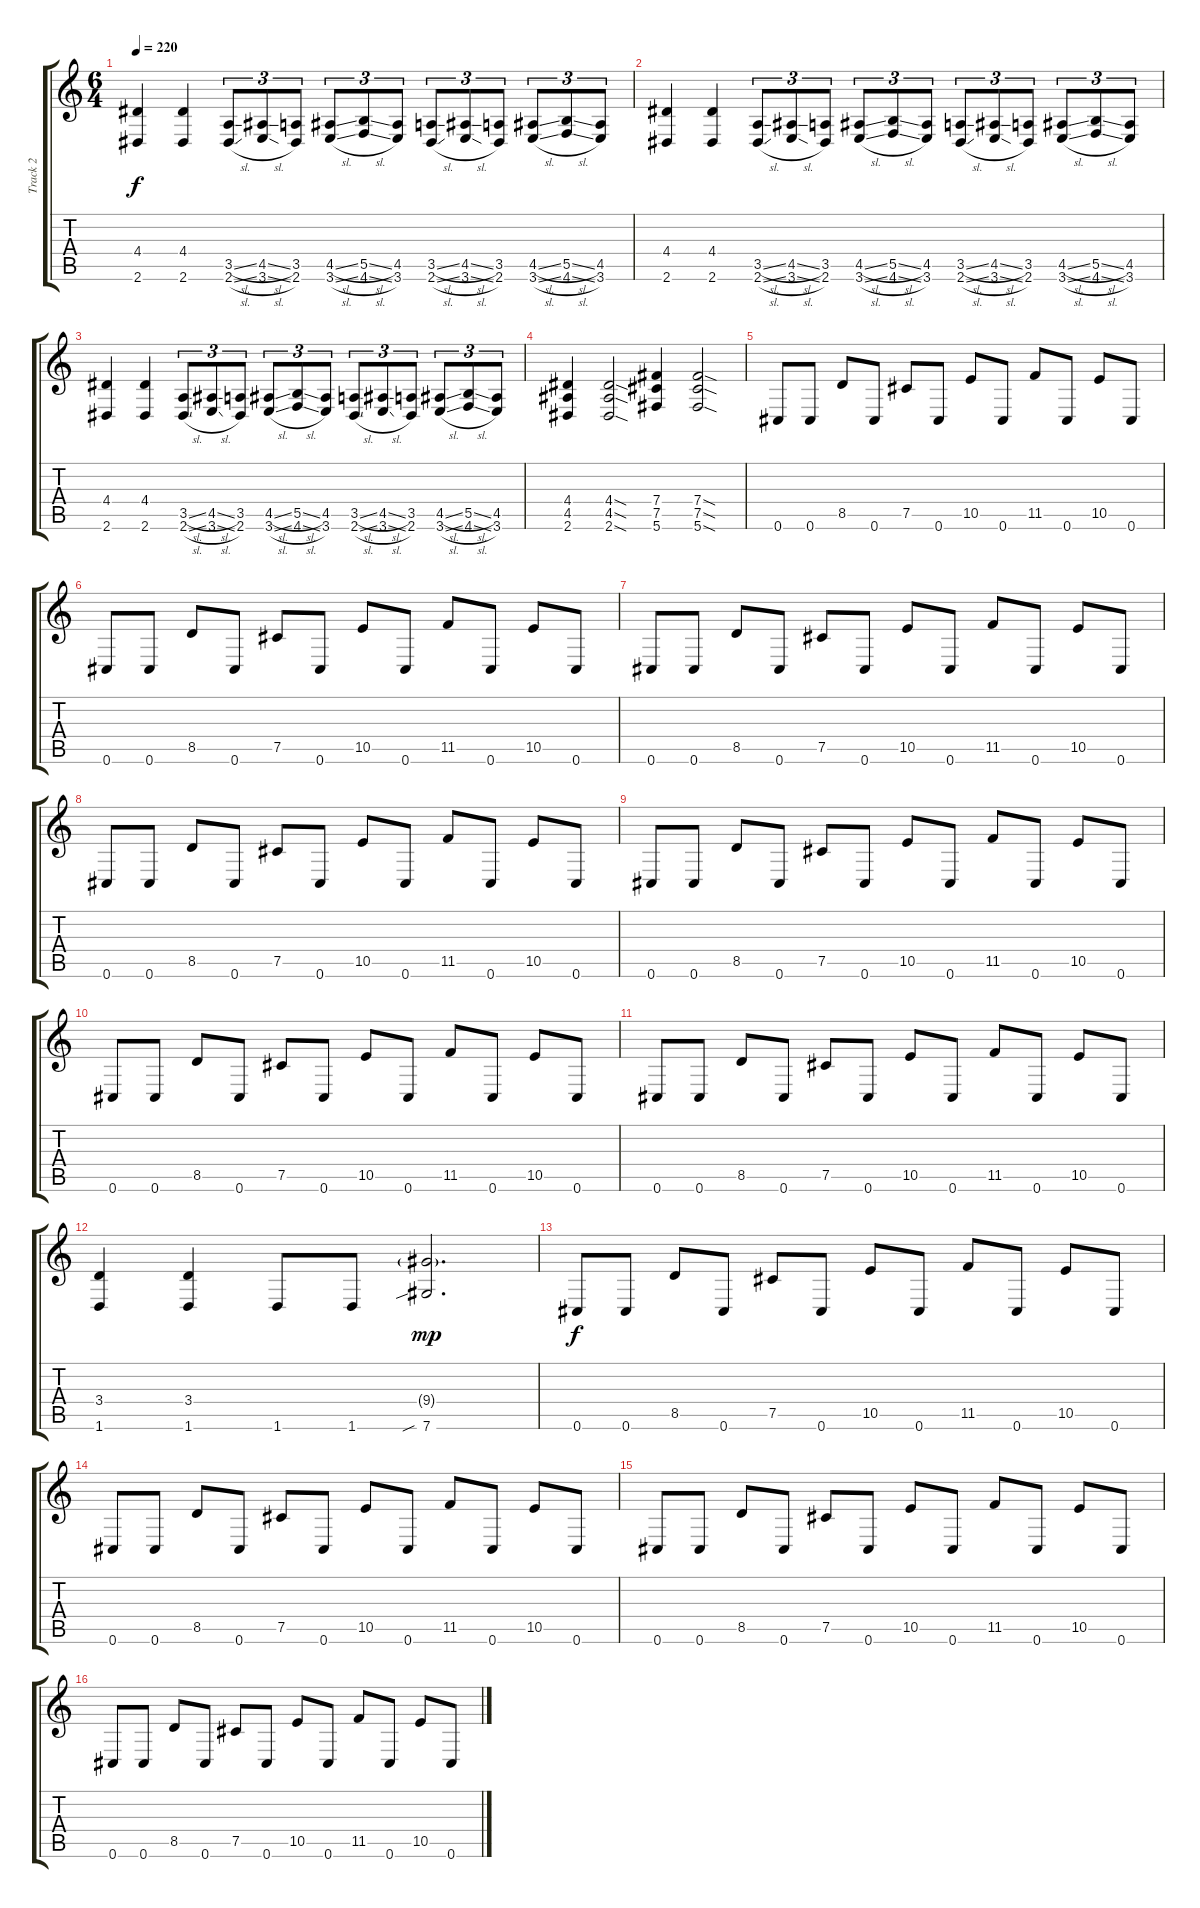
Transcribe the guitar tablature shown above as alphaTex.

\track ("Track 2" "Track 2") {instrument distortionguitar}
\staff {score tabs}
\tuning (Db4 Ab3 E3 B2 Gb2 Db2) {hide}
\ts (6 4)
\tempo 220
\clef g2
\ks c
(4.4 2.6).4{dy f} (4.4 2.6).4 (3.5{sl} 2.6{sl}).8{tu (3 2)} (4.5{sl} 3.6{sl}).8{tu (3 2)} (3.5 2.6).8{tu (3 2)} (4.5{sl} 3.6{sl}).8{tu (3 2)} (5.5{sl} 4.6{sl}).8{tu (3 2)} (4.5 3.6).8{tu (3 2)} (3.5{sl} 2.6{sl}).8{tu (3 2)} (4.5{sl} 3.6{sl}).8{tu (3 2)} (3.5 2.6).8{tu (3 2)} (4.5{sl} 3.6{sl}).8{tu (3 2)} (5.5{sl} 4.6{sl}).8{tu (3 2)} (4.5 3.6).8{tu (3 2)} |
(4.4 2.6).4 (4.4 2.6).4 (3.5{sl} 2.6{sl}).8{tu (3 2)} (4.5{sl} 3.6{sl}).8{tu (3 2)} (3.5 2.6).8{tu (3 2)} (4.5{sl} 3.6{sl}).8{tu (3 2)} (5.5{sl} 4.6{sl}).8{tu (3 2)} (4.5 3.6).8{tu (3 2)} (3.5{sl} 2.6{sl}).8{tu (3 2)} (4.5{sl} 3.6{sl}).8{tu (3 2)} (3.5 2.6).8{tu (3 2)} (4.5{sl} 3.6{sl}).8{tu (3 2)} (5.5{sl} 4.6{sl}).8{tu (3 2)} (4.5 3.6).8{tu (3 2)} |
(4.4 2.6).4 (4.4 2.6).4 (3.5{sl} 2.6{sl}).8{tu (3 2)} (4.5{sl} 3.6{sl}).8{tu (3 2)} (3.5 2.6).8{tu (3 2)} (4.5{sl} 3.6{sl}).8{tu (3 2)} (5.5{sl} 4.6{sl}).8{tu (3 2)} (4.5 3.6).8{tu (3 2)} (3.5{sl} 2.6{sl}).8{tu (3 2)} (4.5{sl} 3.6{sl}).8{tu (3 2)} (3.5 2.6).8{tu (3 2)} (4.5{sl} 3.6{sl}).8{tu (3 2)} (5.5{sl} 4.6{sl}).8{tu (3 2)} (4.5 3.6).8{tu (3 2)} |
(4.4 4.5 2.6).4 (4.4{sod} 4.5{sod} 2.6{sod}).2 (7.4 7.5 5.6).4 (7.4{sod} 7.5{sod} 5.6{sod}).2 |
0.6.8 0.6.8 8.5.8 0.6.8 7.5.8 0.6.8 10.5.8 0.6.8 11.5.8 0.6.8 10.5.8 0.6.8 |
0.6.8 0.6.8 8.5.8 0.6.8 7.5.8 0.6.8 10.5.8 0.6.8 11.5.8 0.6.8 10.5.8 0.6.8 |
0.6.8 0.6.8 8.5.8 0.6.8 7.5.8 0.6.8 10.5.8 0.6.8 11.5.8 0.6.8 10.5.8 0.6.8 |
0.6.8 0.6.8 8.5.8 0.6.8 7.5.8 0.6.8 10.5.8 0.6.8 11.5.8 0.6.8 10.5.8 0.6.8 |
0.6.8 0.6.8 8.5.8 0.6.8 7.5.8 0.6.8 10.5.8 0.6.8 11.5.8 0.6.8 10.5.8 0.6.8 |
0.6.8 0.6.8 8.5.8 0.6.8 7.5.8 0.6.8 10.5.8 0.6.8 11.5.8 0.6.8 10.5.8 0.6.8 |
0.6.8 0.6.8 8.5.8 0.6.8 7.5.8 0.6.8 10.5.8 0.6.8 11.5.8 0.6.8 10.5.8 0.6.8 |
(3.4 1.6).4 (3.4 1.6).4 1.6.8 1.6.8 (9.4{g} 7.6{sib}).2{d dy mp} |
0.6.8{dy f} 0.6.8 8.5.8 0.6.8 7.5.8 0.6.8 10.5.8 0.6.8 11.5.8 0.6.8 10.5.8 0.6.8 |
0.6.8 0.6.8 8.5.8 0.6.8 7.5.8 0.6.8 10.5.8 0.6.8 11.5.8 0.6.8 10.5.8 0.6.8 |
0.6.8 0.6.8 8.5.8 0.6.8 7.5.8 0.6.8 10.5.8 0.6.8 11.5.8 0.6.8 10.5.8 0.6.8 |
0.6.8 0.6.8 8.5.8 0.6.8 7.5.8 0.6.8 10.5.8 0.6.8 11.5.8 0.6.8 10.5.8 0.6.8
